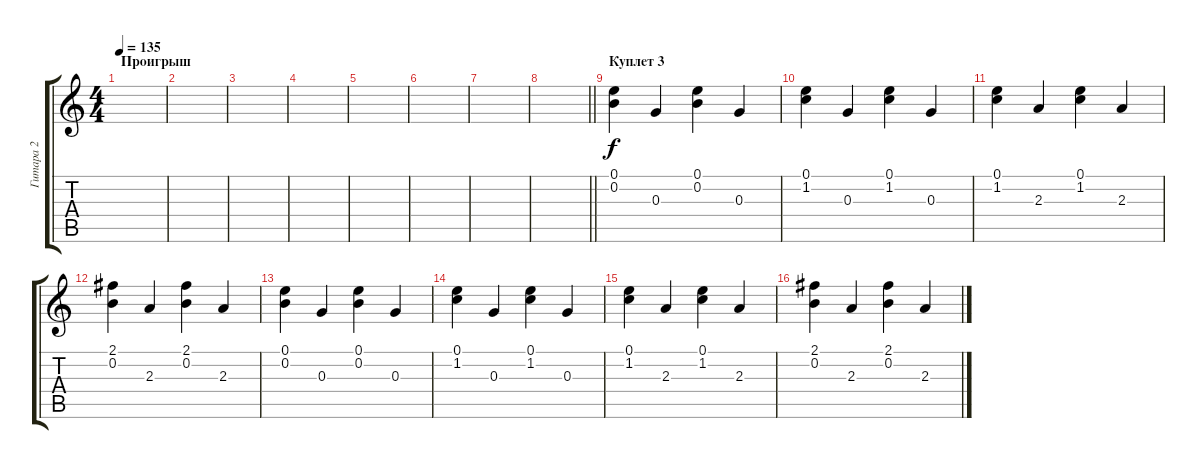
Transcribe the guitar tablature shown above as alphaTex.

\track ("Гитара 2" "Гитара 2") {instrument acousticguitarsteel}
\staff {score tabs}
\tuning (E4 B3 G3 D3 A2 E2) {hide}
\ts (4 4)
\section ("" "Проигрыш")
\tempo 135
\clef g2
\ks c
|
|
|
|
|
|
|
\barLineRight lightlight
|
\section ("" "Куплет 3")
(0.1 0.2).4 0.3.4 (0.1 0.2).4 0.3.4 |
(0.1 1.2).4 0.3.4 (0.1 1.2).4 0.3.4 |
(0.1 1.2).4 2.3.4 (0.1 1.2).4 2.3.4 |
(2.1 0.2).4 2.3.4 (2.1 0.2).4 2.3.4 |
(0.1 0.2).4 0.3.4 (0.1 0.2).4 0.3.4 |
(0.1 1.2).4 0.3.4 (0.1 1.2).4 0.3.4 |
(0.1 1.2).4 2.3.4 (0.1 1.2).4 2.3.4 |
(2.1 0.2).4 2.3.4 (2.1 0.2).4 2.3.4
